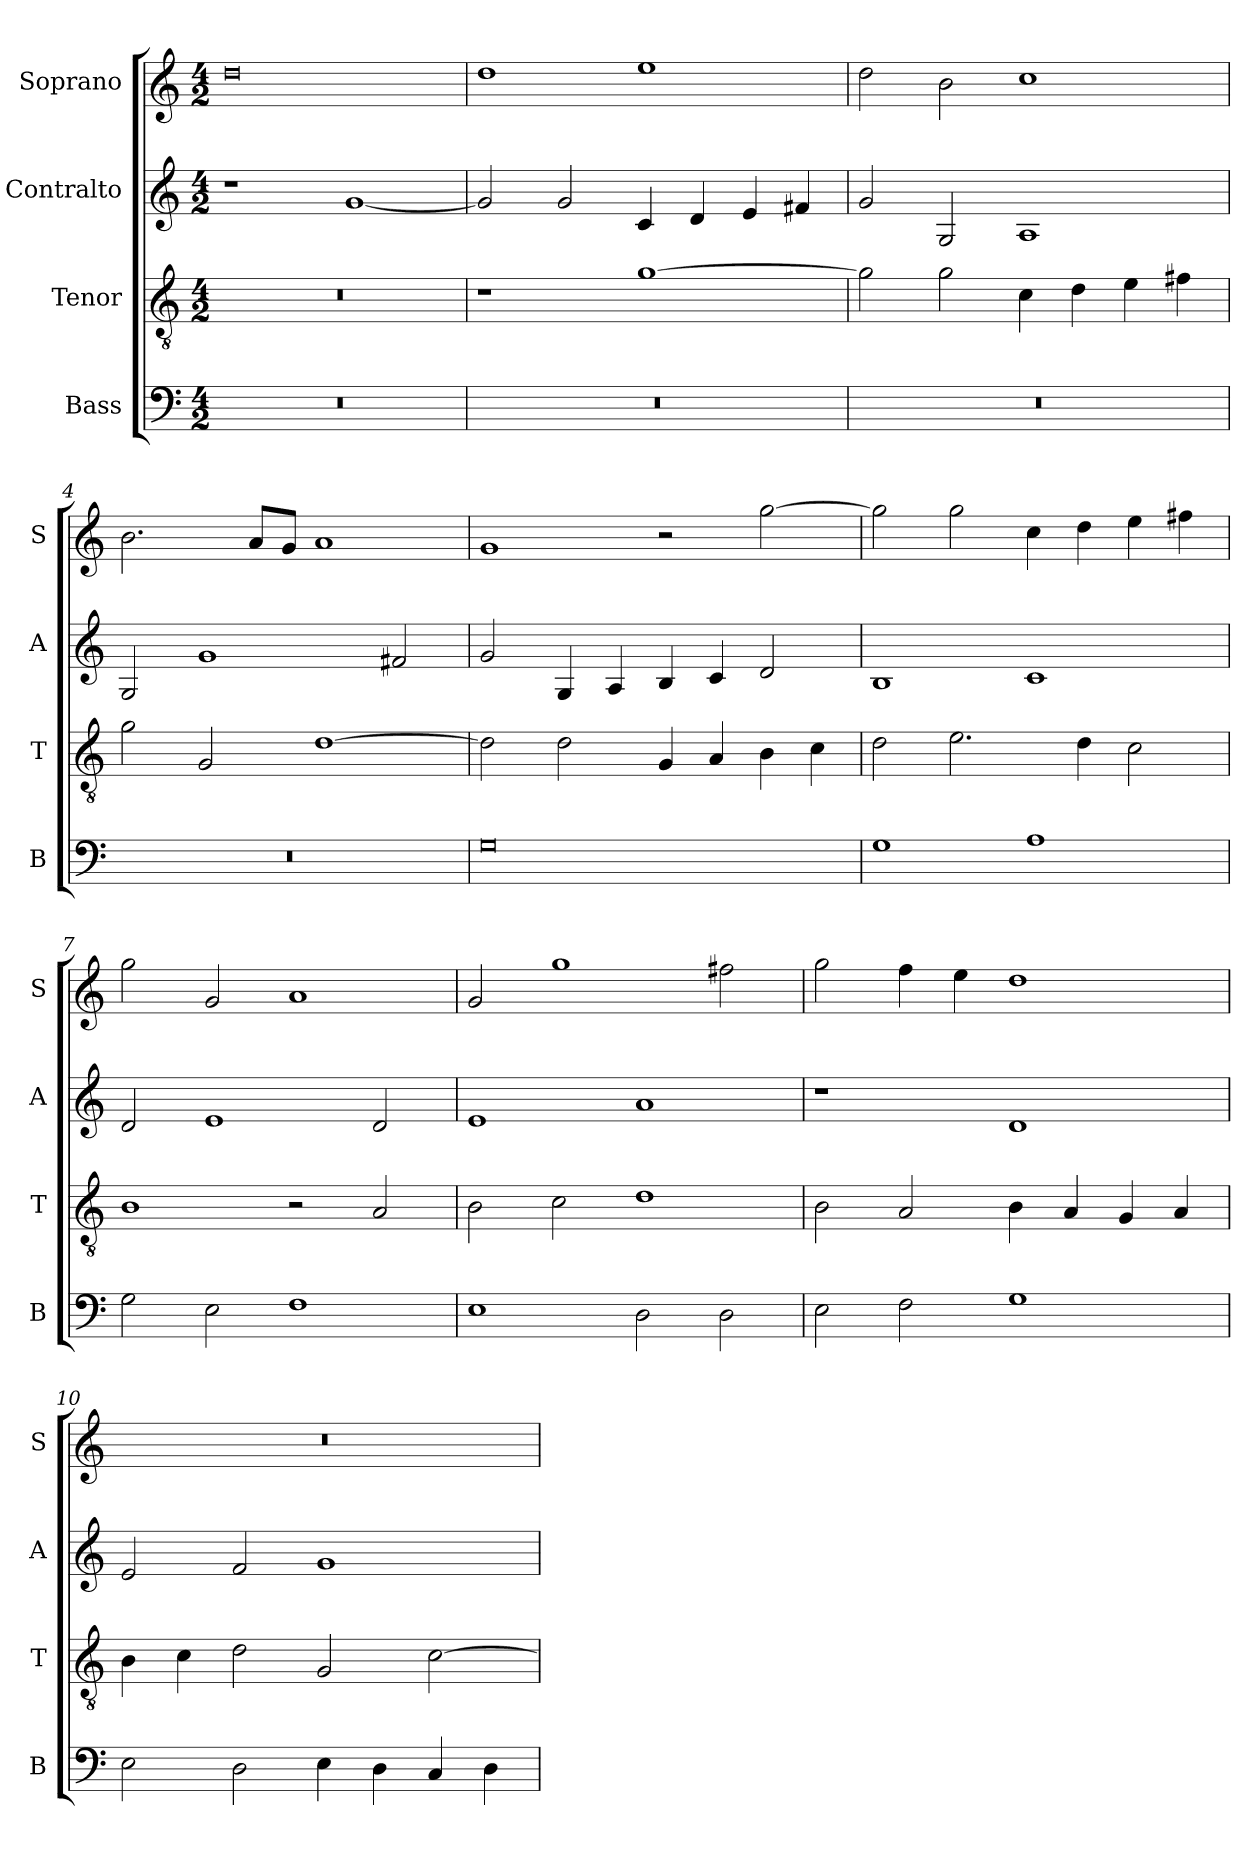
**kern	**kern	**kern	**kern
*part4	*part3	*part2	*part1
*staff4	*staff3	*staff2	*staff1
*I"Bass	*I"Tenor	*I"Contralto	*I"Soprano
*I'B	*I'T	*I'A	*I'S
*clefF4	*clefGv2	*clefG2	*clefG2
*k[]	*k[]	*k[]	*k[]
*G:mix	*G:mix	*G:mix	*G:mix
*M4/2	*M4/2	*M4/2	*M4/2
=1	=1	=1	=1
0r	0r	1r	0dd
.	.	[1g	.
=2	=2	=2	=2
0r	1r	2g]	1dd
.	.	2g	.
.	[1g	4c	1ee
.	.	4d	.
.	.	4e	.
.	.	4f#X	.
=3	=3	=3	=3
0r	2g]	2g	2dd
.	2g	2G	2b
.	4c	1A	1cc
.	4d	.	.
.	4e	.	.
.	4f#X	.	.
=4	=4	=4	=4
0r	2g	2G	2.b
.	2G	1g	.
.	.	.	8a/L
.	.	.	8g/J
.	[1d	.	1a
.	.	2f#X	.
=5	=5	=5	=5
0G	2d]	2g	1g
.	2d	4G	.
.	.	4A	.
.	4G	4B	2r
.	4A	4c	.
.	4B	2d	[2gg
.	4c	.	.
=6	=6	=6	=6
1G	2d	1B	2gg]
.	2.e	.	2gg
1A	.	1c	4cc
.	4d	.	4dd
.	2c	.	4ee
.	.	.	4ff#X
=7	=7	=7	=7
2G	1B	2d	2gg
2E	.	1e	2g
1F	2r	.	1a
.	2A	2d	.
=8	=8	=8	=8
1E	2B	1e	2g
.	2c	.	1gg
2D	1d	1a	.
2D	.	.	2ff#X
=9	=9	=9	=9
2E	2B	1r	2gg
2F	2A	.	4ff
.	.	.	4ee
1G	4B	1d	1dd
.	4A	.	.
.	4G	.	.
.	4A	.	.
=10	=10	=10	=10
2E	4B	2e	0r
.	4c	.	.
2D	2d	2f	.
4E	2G	1g	.
4D	.	.	.
4C	[2c	.	.
4D	.	.	.
=	=	=	=
*-	*-	*-	*-
